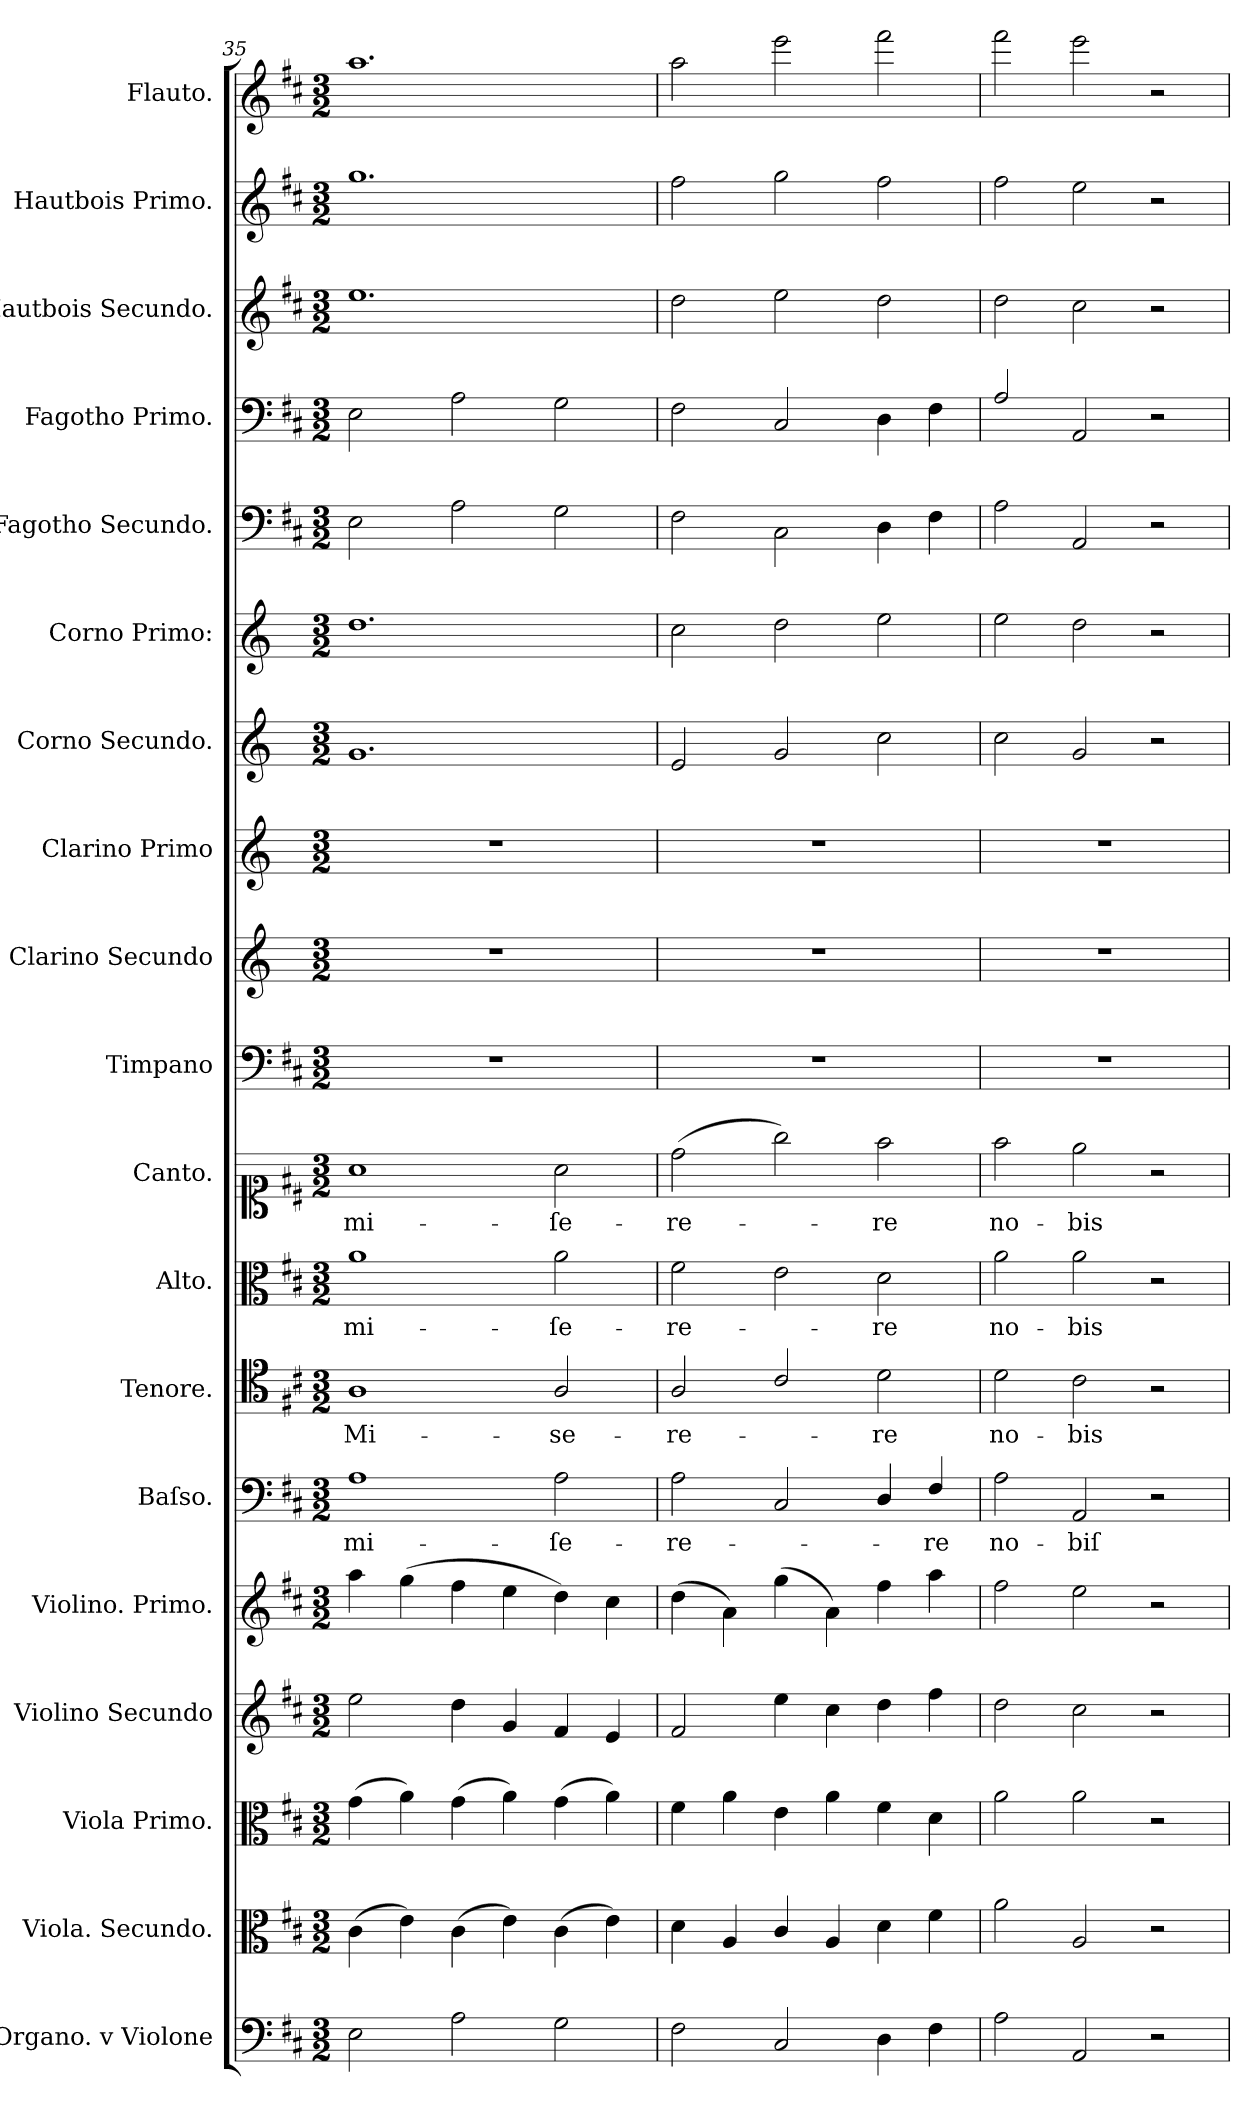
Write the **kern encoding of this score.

**kern	**kern	**kern	**kern	**kern	**kern	**text	**kern	**text	**kern	**text	**kern	**text	**kern	**kern	**kern	**kern	**kern	**kern	**kern	**kern	**kern	**kern
*part19	*part18	*part17	*part16	*part15	*part14	*part14	*part13	*part13	*part12	*part12	*part11	*part11	*part10	*part9	*part8	*part7	*part6	*part5	*part4	*part3	*part2	*part1
*staff19	*staff18	*staff17	*staff16	*staff15	*staff14	*staff14	*staff13	*staff13	*staff12	*staff12	*staff11	*staff11	*staff10	*staff9	*staff8	*staff7	*staff6	*staff5	*staff4	*staff3	*staff2	*staff1
*I"Organo. v Violone	*I"Viola. Secundo.	*I"Viola Primo.	*I"Violino Secundo	*I"Violino. Primo.	*I"Baſso.	*	*I"Tenore.	*	*I"Alto.	*	*I"Canto.	*	*I"Timpano	*I"Clarino Secundo	*I"Clarino Primo	*I"Corno Secundo.	*I"Corno Primo:	*I"Fagotho Secundo.	*I"Fagotho Primo.	*I"Hautbois Secundo.	*I"Hautbois Primo.	*I"Flauto.
*I'org vel vlne	*I'vla 2	*I'vla 1	*I'vl 2	*I'vl 1	*I'B	*	*I'T	*	*I'A	*	*I'S	*	*I'timp	*I'clno 2 in D	*I'clno 1 in D	*I'cor 2 in D	*I'cor 1	*I'fag 2	*I'fag 1	*I'ob 2	*I'ob 1	*I'fl
*clefF4	*clefC3	*clefC3	*clefG2	*clefG2	*clefF4	*	*clefC4	*	*clefC3	*	*clefC1	*	*clefF4	*clefG2	*clefG2	*clefG2	*clefG2	*clefF4	*clefF4	*clefG2	*clefG2	*clefG2
*	*	*	*	*	*	*	*	*	*	*	*	*	*	*ITrd-1c-2	*ITrd-1c-2	*ITrd-1c-2	*ITrd-1c-2	*	*	*	*	*
*k[f#c#]	*k[f#c#]	*k[f#c#]	*k[f#c#]	*k[f#c#]	*k[f#c#]	*	*k[f#c#]	*	*k[f#c#]	*	*k[f#c#]	*	*k[f#c#]	*k[f#c#]	*k[f#c#]	*k[f#c#]	*k[f#c#]	*k[f#c#]	*k[f#c#]	*k[f#c#]	*k[f#c#]	*k[f#c#]
*D:	*D:	*D:	*D:	*D:	*D:	*	*D:	*	*D:	*	*D:	*	*D:	*D:	*D:	*D:	*D:	*D:	*D:	*D:	*D:	*D:
*M3/2	*M3/2	*M3/2	*M3/2	*M3/2	*M3/2	*	*M3/2	*	*M3/2	*	*M3/2	*	*M3/2	*M3/2	*M3/2	*M3/2	*M3/2	*M3/2	*M3/2	*M3/2	*M3/2	*M3/2
=35	=35	=35	=35	=35	=35	=35	=35	=35	=35	=35	=35	=35	=35	=35	=35	=35	=35	=35	=35	=35	=35	=35
2E\	(4c#\	(4g\	2ee\	4aa\	1A	mi-	1A	Mi-	1a	mi-	1a	mi-	1.r	1.r	1.r	1.a	1.ee	2E\	2E\	1.ee	1.gg	1.aa
.	4e\)	4a\)	.	(4gg\	.	.	.	.	.	.	.	.	.	.	.	.	.	.	.	.	.	.
2A\	(4c#\	(4g\	4dd\	4ff#\	.	.	.	.	.	.	.	.	.	.	.	.	.	2A\	2A\	.	.	.
.	4e\)	4a\)	4g/	4ee\	.	.	.	.	.	.	.	.	.	.	.	.	.	.	.	.	.	.
2G\	(4c#\	(4g\	4f#/	4dd\)	2A\	-ſe-	2A/	-se-	2a\	-ſe-	2a\	-ſe-	.	.	.	.	.	2G\	2G\	.	.	.
.	4e\)	4a\)	4e/	4cc#\	.	.	.	.	.	.	.	.	.	.	.	.	.	.	.	.	.	.
=36	=36	=36	=36	=36	=36	=36	=36	=36	=36	=36	=36	=36	=36	=36	=36	=36	=36	=36	=36	=36	=36	=36
2F#\	4d\	4f#\	2f#/	(4dd\	2A\	-re-	2A/	-re-	2f#\	-re-	(2dd\	-re-	1.r	1.r	1.r	2f#/	2dd\	2F#\	2F#\	2dd\	2ff#\	2aa\
.	4A/	4a\	.	4a\)	.	.	.	.	.	.	.	.	.	.	.	.	.	.	.	.	.	.
2C#/	4c#/	4e\	4ee\	(4gg\	2C#/	.	2c#/	.	2e\	.	2gg\)	.	.	.	.	2a/	2ee\	2C#\	2C#/	2ee\	2gg\	2eee\
.	4A/	4a\	4cc#\	4a\)	.	.	.	.	.	.	.	.	.	.	.	.	.	.	.	.	.	.
4D\	4d\	4f#\	4dd\	4ff#\	4D/	.	2d\	-re	2d\	-re	2ff#\	-re	.	.	.	2dd\	2ff#\	4D\	4D\	2dd\	2ff#\	2fff#\
4F#\	4f#\	4d\	4ff#\	4aa\	4F#/	-re	.	.	.	.	.	.	.	.	.	.	.	4F#\	4F#\	.	.	.
=37	=37	=37	=37	=37	=37	=37	=37	=37	=37	=37	=37	=37	=37	=37	=37	=37	=37	=37	=37	=37	=37	=37
2A\	2a\	2a\	2dd\	2ff#\	2A\	no-	2d\	no-	2a\	no-	2ff#\	no-	1.r	1.r	1.r	2dd\	2ff#\	2A\	2A/	2dd\	2ff#\	2fff#\
2AA/	2A/	2a\	2cc#\	2ee\	2AA/	-biſ	2c#\	-bis	2a\	-bis	2ee\	-bis	.	.	.	2a/	2ee\	2AA/	2AA/	2cc#\	2ee\	2eee\
2r	2r	2r	2r	2r	2r	.	2r	.	2r	.	2r	.	.	.	.	2r	2r	2r	2r	2r	2r	2r
=	=	=	=	=	=	=	=	=	=	=	=	=	=	=	=	=	=	=	=	=	=	=
*-	*-	*-	*-	*-	*-	*-	*-	*-	*-	*-	*-	*-	*-	*-	*-	*-	*-	*-	*-	*-	*-	*-
